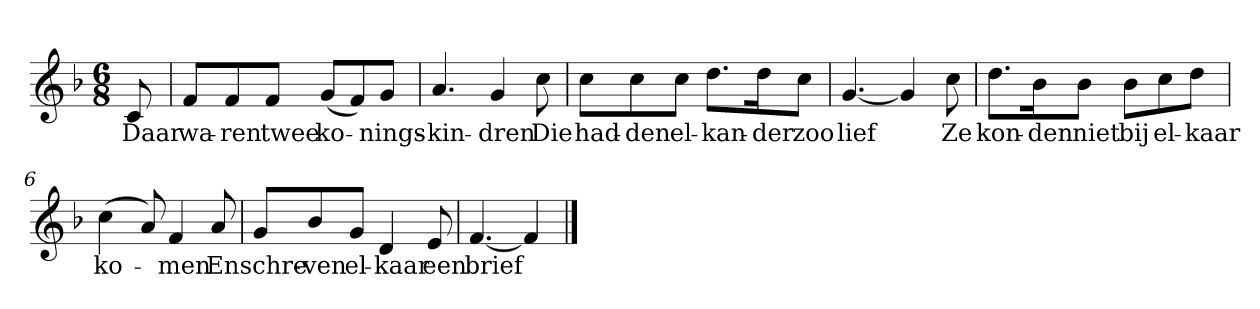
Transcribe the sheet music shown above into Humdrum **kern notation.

**kern	**text
*part1	*part1
*staff1	*staff1
*clefG2	*
*k[b-]	*
*F:	*
*M6/8	*
*MM120	*
=	=
8c	Daar
=1	=1
8f/L	wa-
8f/	-ren
8f/J	twee
(8g/L	ko-
8f/)	.
8g/J	-nings-
=2	=2
4.a	-kin-
4g	-dren
8cc	Die
=3	=3
8cc\L	had-
8cc\	-den
8cc\J	el-
8.dd\L	-kan-
16dd\K	-der
8cc\J	zoo
=4	=4
[4.g	lief
4g]	.
8cc	Ze
=5	=5
8.dd\L	kon-
16b-\K	-den
8b-\J	niet
8b-\L	bij
8cc\	el-
8dd\J	-kaar
=6	=6
(4cc	ko-
8a)	.
4f	-men
8a	En
=7	=7
8g/L	schre-
8b-/	-ven
8g/J	el-
4d	-kaar
8e	een
=8	=8
[4.f	brief
4f]	.
==	==
*-	*-
